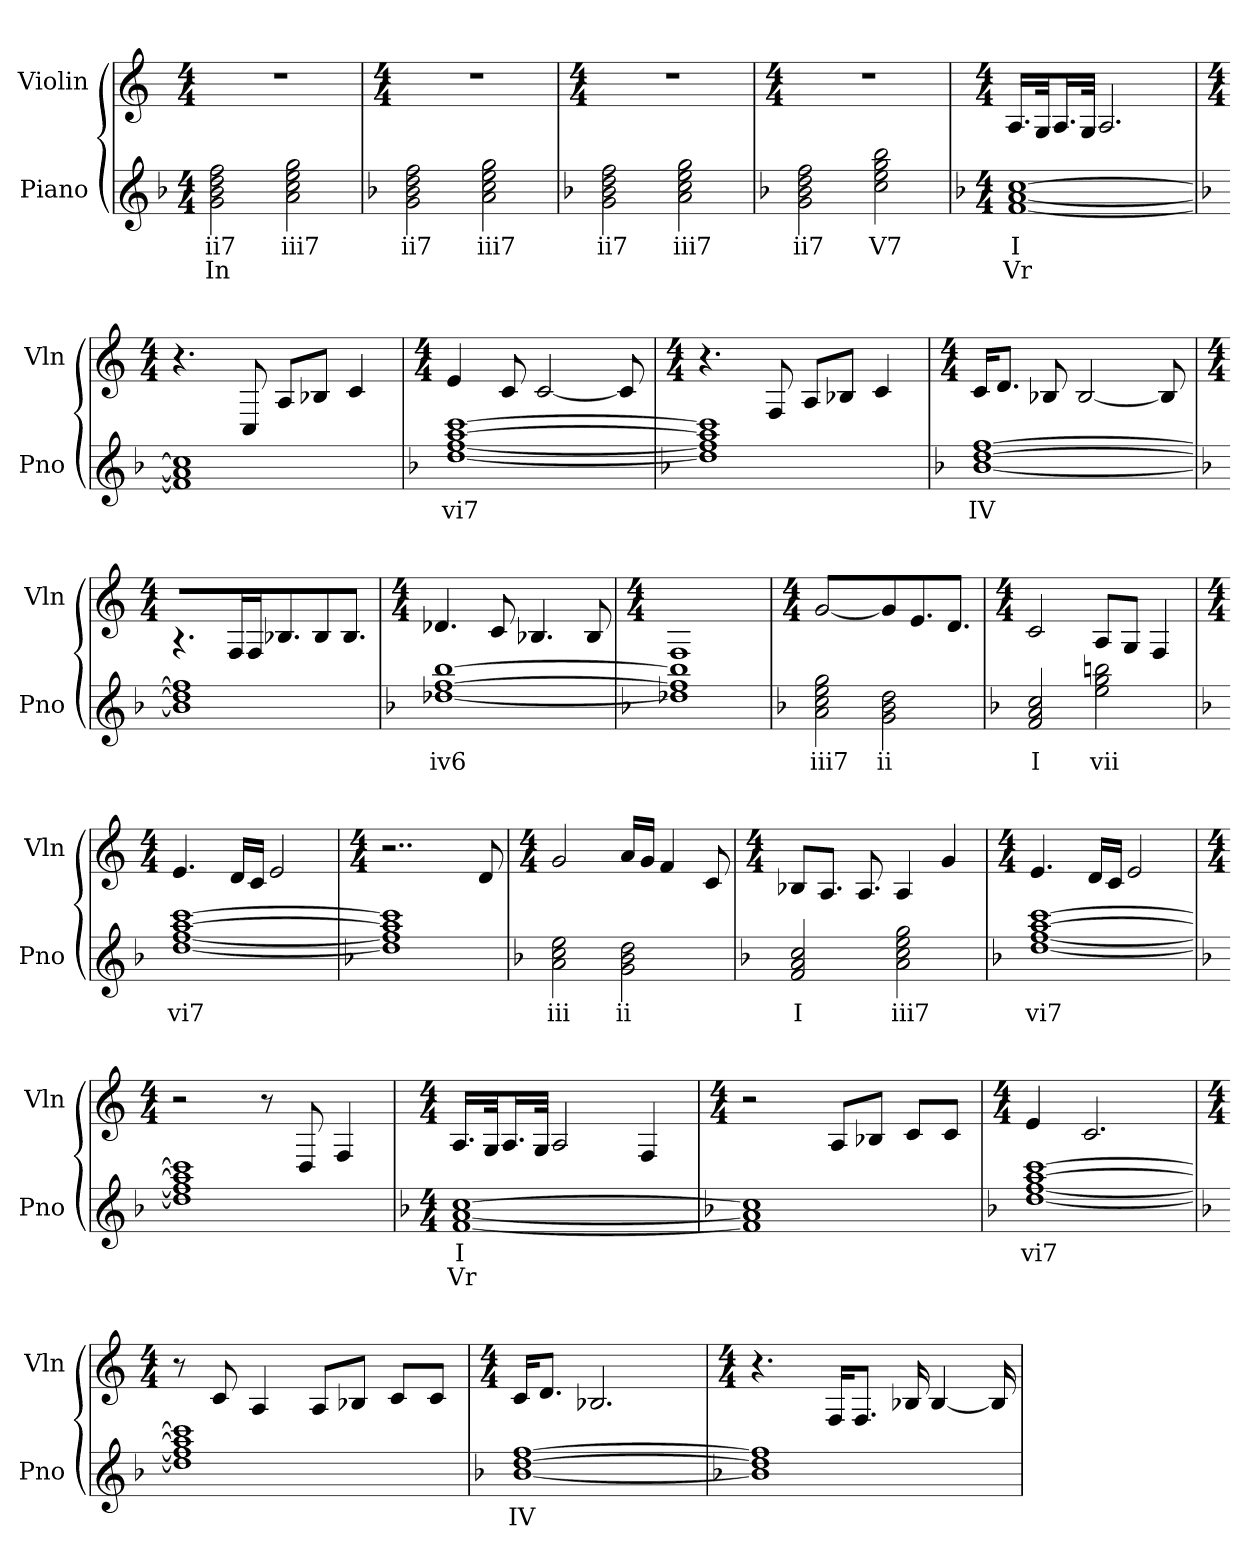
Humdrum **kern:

**kern	**text	**text	**kern
*part2	*part2	*part2	*part1
*staff2	*staff2	*staff2	*staff1
*I"Piano	*	*	*I"Violin
*I'Pno	*	*	*I'Vln
*k[b-]	*	*	*
*F:	*	*	*
*M4/4	*	*	*M4/4
=	=	=	=
2g 2b- 2dd 2ff	ii7	In	1r
2a 2cc 2ee 2gg	iii7	.	.
=	=	=	=
*k[b-]	*	*	*
*F:	*	*	*
*	*	*	*M4/4
2g 2b- 2dd 2ff	ii7	.	1r
2a 2cc 2ee 2gg	iii7	.	.
=	=	=	=
*k[b-]	*	*	*
*F:	*	*	*
*	*	*	*M4/4
2g 2b- 2dd 2ff	ii7	.	1r
2a 2cc 2ee 2gg	iii7	.	.
=	=	=	=
*k[b-]	*	*	*
*F:	*	*	*
*	*	*	*M4/4
2g 2b- 2dd 2ff	ii7	.	1r
2cc 2ee 2gg 2bb-	V7	.	.
=	=	=	=
*k[b-]	*	*	*
*F:	*	*	*
*M4/4	*	*	*M4/4
[1f [1a [1cc	I	Vr	16.ALL
.	.	.	32GJk
.	.	.	16.AL
.	.	.	32GJJk
.	.	.	2.A
=	=	=	=
*k[b-]	*	*	*
*F:	*	*	*
*	*	*	*M4/4
1f] 1a] 1cc]	.	.	4.r
.	.	.	8C
.	.	.	8AL
.	.	.	8B-XJ
.	.	.	4c
=	=	=	=
*k[b-]	*	*	*
*F:	*	*	*
*	*	*	*M4/4
[1dd [1ff [1aa [1ccc	vi7	.	4e
.	.	.	8c
.	.	.	[2c
.	.	.	8c]
=	=	=	=
*k[b-]	*	*	*
*F:	*	*	*
*	*	*	*M4/4
1dd] 1ff] 1aa] 1ccc]	.	.	4.r
.	.	.	8F
.	.	.	8AL
.	.	.	8B-XJ
.	.	.	4c
=	=	=	=
*k[b-]	*	*	*
*F:	*	*	*
*	*	*	*M4/4
[1b- [1dd [1ff	IV	.	16cKL
.	.	.	8.dJ
.	.	.	8B-X
.	.	.	[2B-
.	.	.	8B-]
=	=	=	=
*k[b-]	*	*	*
*F:	*	*	*
*	*	*	*M4/4
1b-] 1dd] 1ff]	.	.	4.r
.	.	.	16FLL
.	.	.	16FJJ
.	.	.	8.B-XL
.	.	.	8B-J
.	.	.	8.B-J
=	=	=	=
*k[b-]	*	*	*
*F:	*	*	*
*	*	*	*M4/4
[1dd-X [1ff [1bb-	iv6	.	4.d-X
.	.	.	8c
.	.	.	4.B-X
.	.	.	8B-
=	=	=	=
*k[b-]	*	*	*
*F:	*	*	*
*	*	*	*M4/4
1dd-X] 1ff] 1bb-]	.	.	1F
=	=	=	=
*k[b-]	*	*	*
*F:	*	*	*
*	*	*	*M4/4
2a 2cc 2ee 2gg	iii7	.	[2g
2g 2b- 2dd	ii	.	8g]
.	.	.	8.e
.	.	.	8.dJ
=	=	=	=
*k[b-]	*	*	*
*F:	*	*	*
*	*	*	*M4/4
2f 2a 2cc	I	.	2c
2ee 2gg 2bbn	vii	.	8AL
.	.	.	8GJ
.	.	.	4F
=	=	=	=
*k[b-]	*	*	*
*F:	*	*	*
*	*	*	*M4/4
[1dd [1ff [1aa [1ccc	vi7	.	4.e
.	.	.	16dLL
.	.	.	16cJJ
.	.	.	2e
=	=	=	=
*k[b-]	*	*	*
*F:	*	*	*
*	*	*	*M4/4
1dd] 1ff] 1aa] 1ccc]	.	.	2..r
.	.	.	8d
=	=	=	=
*k[b-]	*	*	*
*F:	*	*	*
*	*	*	*M4/4
2a 2cc 2ee	iii	.	2g
2g 2b- 2dd	ii	.	16aLL
.	.	.	16gJJ
.	.	.	4f
.	.	.	8c
=	=	=	=
*k[b-]	*	*	*
*F:	*	*	*
*	*	*	*M4/4
2f 2a 2cc	I	.	8B-XL
.	.	.	8.AJ
.	.	.	8.A
2a 2cc 2ee 2gg	iii7	.	4A
.	.	.	4g
=	=	=	=
*k[b-]	*	*	*
*F:	*	*	*
*	*	*	*M4/4
[1dd [1ff [1aa [1ccc	vi7	.	4.e
.	.	.	16dLL
.	.	.	16cJJ
.	.	.	2e
=	=	=	=
*k[b-]	*	*	*
*F:	*	*	*
*	*	*	*M4/4
1dd] 1ff] 1aa] 1ccc]	.	.	2r
.	.	.	8r
.	.	.	8D
.	.	.	4F
=	=	=	=
*k[b-]	*	*	*
*F:	*	*	*
*M4/4	*	*	*M4/4
[1f [1a [1cc	I	Vr	16.ALL
.	.	.	32GJk
.	.	.	16.AL
.	.	.	32GJJk
.	.	.	2A
.	.	.	4F
=	=	=	=
*k[b-]	*	*	*
*F:	*	*	*
*	*	*	*M4/4
1f] 1a] 1cc]	.	.	2r
.	.	.	8AL
.	.	.	8B-XJ
.	.	.	8cL
.	.	.	8cJ
=	=	=	=
*k[b-]	*	*	*
*F:	*	*	*
*	*	*	*M4/4
[1dd [1ff [1aa [1ccc	vi7	.	4e
.	.	.	2.c
=	=	=	=
*k[b-]	*	*	*
*F:	*	*	*
*	*	*	*M4/4
1dd] 1ff] 1aa] 1ccc]	.	.	8r
.	.	.	8c
.	.	.	4A
.	.	.	8AL
.	.	.	8B-XJ
.	.	.	8cL
.	.	.	8cJ
=	=	=	=
*k[b-]	*	*	*
*F:	*	*	*
*	*	*	*M4/4
[1b- [1dd [1ff	IV	.	16cKL
.	.	.	8.dJ
.	.	.	2.B-X
=	=	=	=
*k[b-]	*	*	*
*F:	*	*	*
*	*	*	*M4/4
1b-] 1dd] 1ff]	.	.	4.r
.	.	.	16FKL
.	.	.	8.FJ
.	.	.	16B-X
.	.	.	[4B-
.	.	.	16B-]
=	=	=	=
*-	*-	*-	*-
